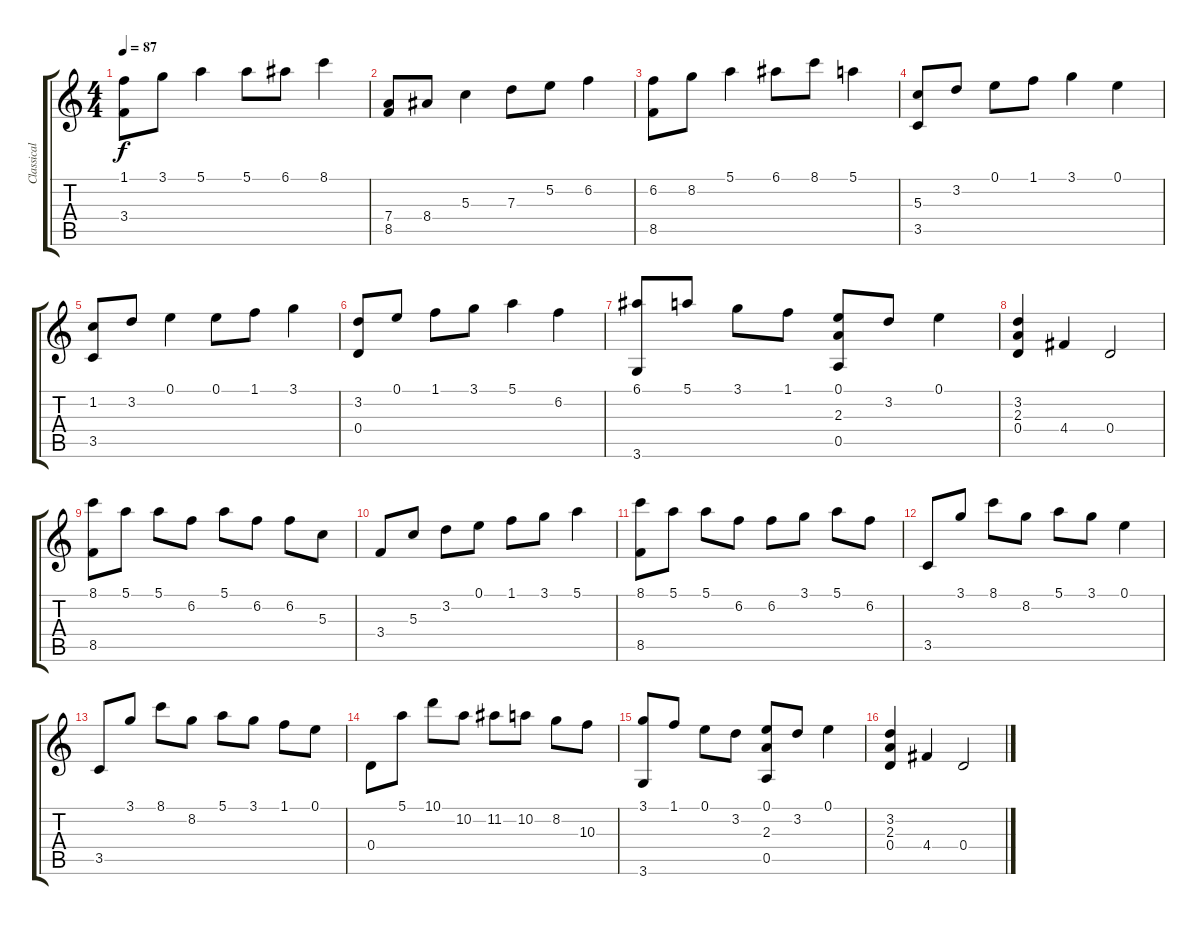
\track ("Classical Guitar" "Classical ") {instrument acousticguitarnylon}
\staff {score tabs}
\tuning (E4 B3 G3 D3 A2 E2) {hide}
\ts (4 4)
\tempo 87
\clef g2
\ks c
(1.1 3.4).8{dy f} 3.1.8 5.1.4 5.1.8 6.1.8 8.1.4 |
(7.4 8.5).8 8.4.8 5.3.4 7.3.8 5.2.8 6.2.4 |
(6.2 8.5).8 8.2.8 5.1.4 6.1.8 8.1.8 5.1.4 |
(5.3 3.5).8 3.2.8 0.1.8 1.1.8 3.1.4 0.1.4 |
(1.2 3.5).8 3.2.8 0.1.4 0.1.8 1.1.8 3.1.4 |
(3.2 0.4).8 0.1.8 1.1.8 3.1.8 5.1.4 6.2.4 |
(6.1 3.6).8 5.1.8 3.1.8 1.1.8 (0.1 2.3 0.5).8 3.2.8 0.1.4 |
(3.2 2.3 0.4).4 4.4.4 0.4.2 |
(8.1 8.5).8 5.1.8 5.1.8 6.2.8 5.1.8 6.2.8 6.2.8 5.3.8 |
3.4.8 5.3.8 3.2.8 0.1.8 1.1.8 3.1.8 5.1.4 |
(8.1 8.5).8 5.1.8 5.1.8 6.2.8 6.2.8 3.1.8 5.1.8 6.2.8 |
3.5.8 3.1.8 8.1.8 8.2.8 5.1.8 3.1.8 0.1.4 |
3.5.8 3.1.8 8.1.8 8.2.8 5.1.8 3.1.8 1.1.8 0.1.8 |
0.4.8 5.1.8 10.1.8 10.2.8 11.2.8 10.2.8 8.2.8 10.3.8 |
(3.1 3.6).8 1.1.8 0.1.8 3.2.8 (0.1 2.3 0.5).8 3.2.8 0.1.4 |
(3.2 2.3 0.4).4 4.4.4 0.4.2
